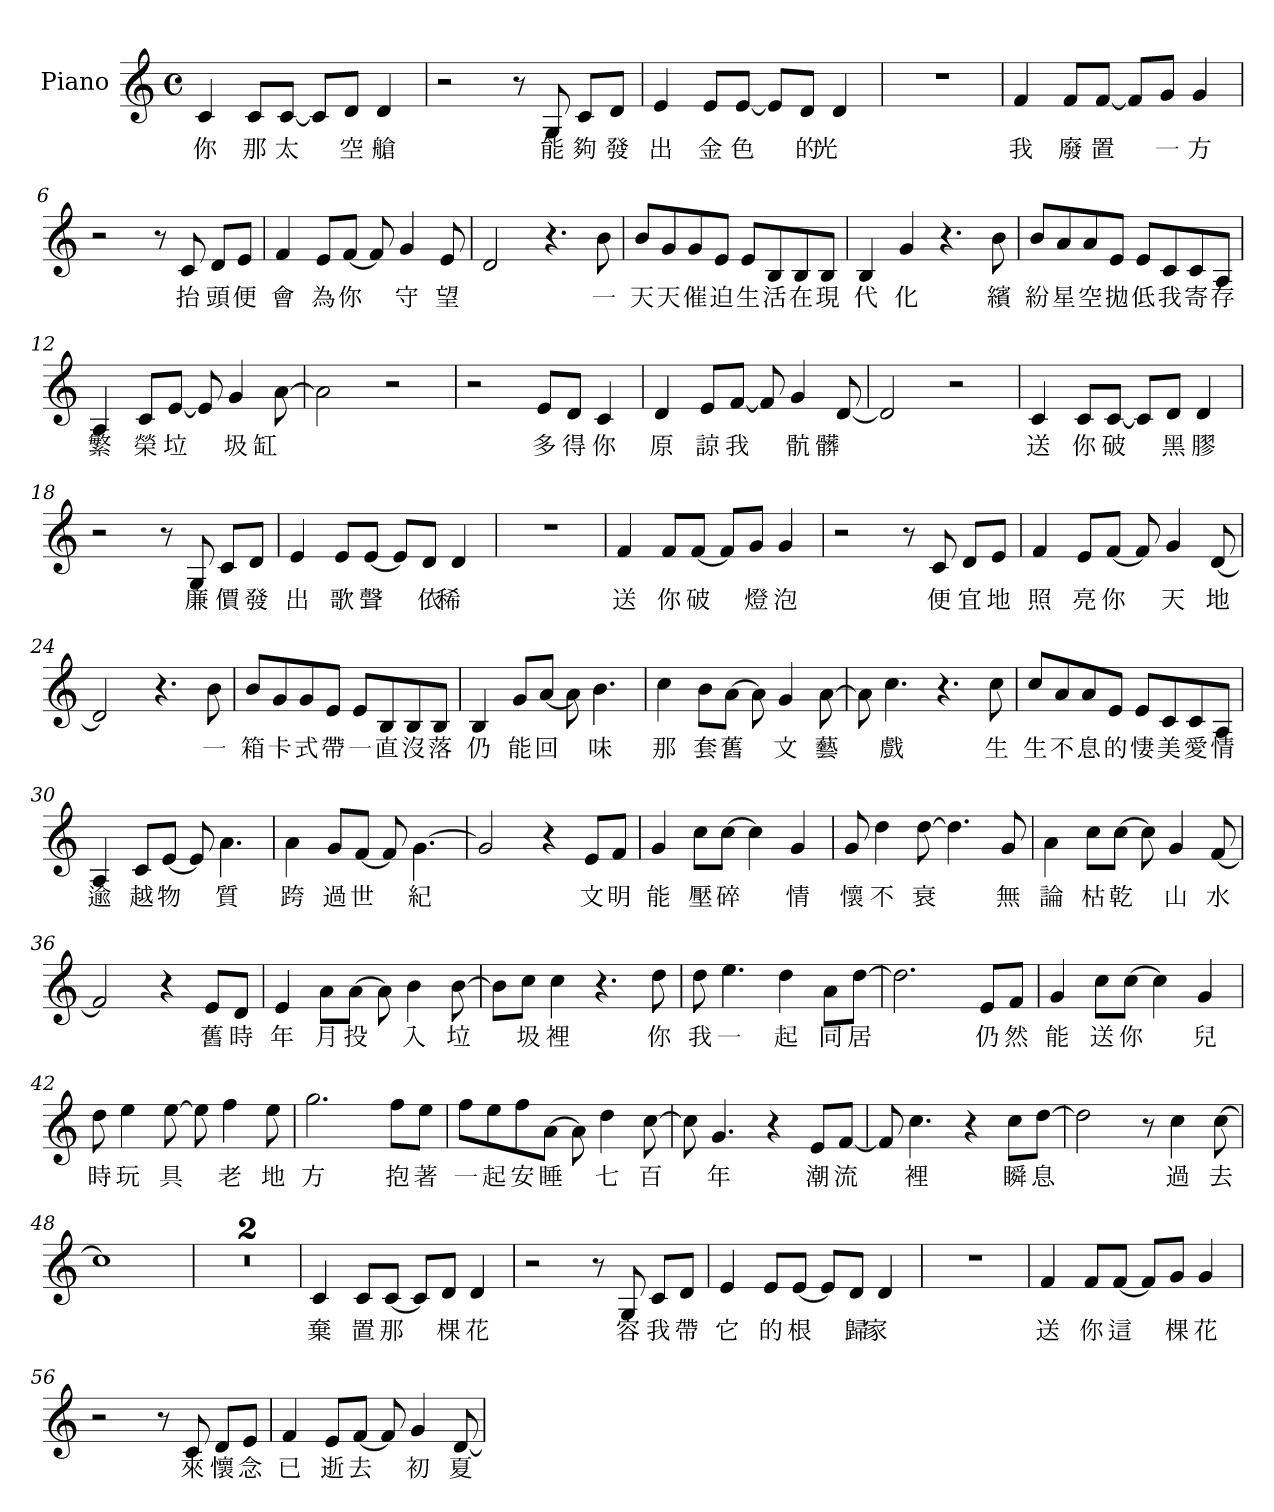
**kern	**text
*part1	*part1
*staff1	*staff1
*I"Piano	*
*I'Pno	*
*clefG2	*
*k[]	*
*M4/4	*
*met(c)	*
*MM137	*
=1	=1
!	!LO:LY:b
4c/	你
!	!LO:LY:b
8c/L	那
!	!LO:LY:b
[8c/J	太
8c/L]	.
!	!LO:LY:b
8d/J	空
!	!LO:LY:b
4d/	艙
=2	=2
2r	.
8r	.
!	!LO:LY:b
8G/	能
!	!LO:LY:b
8c/L	夠
!	!LO:LY:b
8d/J	發
!!LO:LB:g=z
=3	=3
!	!LO:LY:b
4e/	出
!	!LO:LY:b
8e/L	金
!	!LO:LY:b
[8e/J	色
8e/L]	.
!	!LO:LY:b
8d/J	的
!	!LO:LY:b
4d/	光
=4	=4
1r	.
=5	=5
!	!LO:LY:b
4f/	我
!	!LO:LY:b
8f/L	廢
!	!LO:LY:b
[8f/J	置
8f/L]	.
!	!LO:LY:b
8g/J	一
!	!LO:LY:b
4g/	方
=6	=6
2r	.
8r	.
!	!LO:LY:b
8c/	抬
!	!LO:LY:b
8d/L	頭
!	!LO:LY:b
8e/J	便
!!LO:LB:g=z
=7	=7
!	!LO:LY:b
4f/	會
!	!LO:LY:b
8e/L	為
!	!LO:LY:b
[8f/J	你
8f/]	.
!	!LO:LY:b
4g/	守
!	!LO:LY:b
8e/	望
=8	=8
2d/	.
4.r	.
!	!LO:LY:b
8b\	一
=9	=9
!	!LO:LY:b
8b/L	天
!	!LO:LY:b
8g/	天
!	!LO:LY:b
8g/	催
!	!LO:LY:b
8e/J	迫
!	!LO:LY:b
8e/L	生
!	!LO:LY:b
8B/	活
!	!LO:LY:b
8B/	在
!	!LO:LY:b
8B/J	現
=10	=10
!	!LO:LY:b
4B/	代
!	!LO:LY:b
4g/	化
4.r	.
!	!LO:LY:b
8b\	繽
!!LO:PB:g=z
=11	=11
!	!LO:LY:b
8b/L	紛
!	!LO:LY:b
8a/	星
!	!LO:LY:b
8a/	空
!	!LO:LY:b
8e/J	拋
!	!LO:LY:b
8e/L	低
!	!LO:LY:b
8c/	我
!	!LO:LY:b
8c/	寄
!	!LO:LY:b
8A/J	存
=12	=12
!	!LO:LY:b
4A/	繁
!	!LO:LY:b
8c/L	榮
!	!LO:LY:b
[8e/J	垃
8e/]	.
!	!LO:LY:b
4g/	圾
!	!LO:LY:b
[8a\	缸
=13	=13
2a\]	.
2r	.
=14	=14
2r	.
!	!LO:LY:b
8e/L	多
!	!LO:LY:b
8d/J	得
!	!LO:LY:b
4c/	你
!!LO:LB:g=z
=15	=15
!	!LO:LY:b
4d/	原
!	!LO:LY:b
8e/L	諒
!	!LO:LY:b
[8f/J	我
8f/]	.
!	!LO:LY:b
4g/	骯
!	!LO:LY:b
[8d/	髒
=16	=16
2d/]	.
2r	.
=17	=17
!	!LO:LY:b
4c/	送
!	!LO:LY:b
8c/L	你
!	!LO:LY:b
[8c/J	破
8c/L]	.
!	!LO:LY:b
8d/J	黑
!	!LO:LY:b
4d/	膠
=18	=18
2r	.
8r	.
!	!LO:LY:b
8G/	廉
!	!LO:LY:b
8c/L	價
!	!LO:LY:b
8d/J	發
!!LO:LB:g=z
=19	=19
!	!LO:LY:b
4e/	出
!	!LO:LY:b
8e/L	歌
!	!LO:LY:b
[8e/J	聲
8e/L]	.
!	!LO:LY:b
8d/J	依
!	!LO:LY:b
4d/	稀
=20	=20
1r	.
=21	=21
!	!LO:LY:b
4f/	送
!	!LO:LY:b
8f/L	你
!	!LO:LY:b
[8f/J	破
8f/L]	.
!	!LO:LY:b
8g/J	燈
!	!LO:LY:b
4g/	泡
=22	=22
2r	.
8r	.
!	!LO:LY:b
8c/	便
!	!LO:LY:b
8d/L	宜
!	!LO:LY:b
8e/J	地
!!LO:LB:g=z
=23	=23
!	!LO:LY:b
4f/	照
!	!LO:LY:b
8e/L	亮
!	!LO:LY:b
[8f/J	你
8f/]	.
!	!LO:LY:b
4g/	天
!	!LO:LY:b
[8d/	地
=24	=24
2d/]	.
4.r	.
!	!LO:LY:b
8b\	一
=25	=25
!	!LO:LY:b
8b/L	箱
!	!LO:LY:b
8g/	卡
!	!LO:LY:b
8g/	式
!	!LO:LY:b
8e/J	帶
!	!LO:LY:b
8e/L	一
!	!LO:LY:b
8B/	直
!	!LO:LY:b
8B/	沒
!	!LO:LY:b
8B/J	落
=26	=26
!	!LO:LY:b
4B/	仍
!	!LO:LY:b
8g/L	能
!	!LO:LY:b
[8a/J	回
8a\]	.
!	!LO:LY:b
4.b\	味
!!LO:LB:g=z
=27	=27
!	!LO:LY:b
4cc\	那
!	!LO:LY:b
8b\L	套
!	!LO:LY:b
[8a\J	舊
8a\]	.
!	!LO:LY:b
4g/	文
!	!LO:LY:b
[8a\	藝
=28	=28
8a\]	.
!	!LO:LY:b
4.cc\	戲
4.r	.
!	!LO:LY:b
8cc\	生
=29	=29
!	!LO:LY:b
8cc/L	生
!	!LO:LY:b
8a/	不
!	!LO:LY:b
8a/	息
!	!LO:LY:b
8e/J	的
!	!LO:LY:b
8e/L	悽
!	!LO:LY:b
8c/	美
!	!LO:LY:b
8c/	愛
!	!LO:LY:b
8A/J	情
=30	=30
!	!LO:LY:b
4A/	逾
!	!LO:LY:b
8c/L	越
!	!LO:LY:b
[8e/J	物
8e/]	.
!	!LO:LY:b
4.a\	質
!!LO:LB:g=z
=31	=31
!	!LO:LY:b
4a\	跨
!	!LO:LY:b
8g/L	過
!	!LO:LY:b
[8f/J	世
8f/]	.
!	!LO:LY:b
[4.g\	紀
=32	=32
2g/]	.
4r	.
!	!LO:LY:b
8e/L	文
!	!LO:LY:b
8f/J	明
=33	=33
!	!LO:LY:b
4g/	能
!	!LO:LY:b
8cc\L	壓
!	!LO:LY:b
[8cc\J	碎
4cc\]	.
!	!LO:LY:b
4g/	情
=34	=34
!	!LO:LY:b
8g/	懷
!	!LO:LY:b
4dd\	不
!	!LO:LY:b
[8dd\	衰
4.dd\]	.
!	!LO:LY:b
8g/	無
!!LO:PB:g=z
=35	=35
!	!LO:LY:b
4a\	論
!	!LO:LY:b
8cc\L	枯
!	!LO:LY:b
[8cc\J	乾
8cc\]	.
!	!LO:LY:b
4g/	山
!	!LO:LY:b
[8f/	水
=36	=36
2f/]	.
4r	.
!	!LO:LY:b
8e/L	舊
!	!LO:LY:b
8d/J	時
=37	=37
!	!LO:LY:b
4e/	年
!	!LO:LY:b
8a\L	月
!	!LO:LY:b
[8a\J	投
8a\]	.
!	!LO:LY:b
4b\	入
!	!LO:LY:b
[8b\	垃
=38	=38
8b\L]	.
!	!LO:LY:b
8cc\J	圾
!	!LO:LY:b
4cc\	裡
4.r	.
!	!LO:LY:b
8dd\	你
!!LO:LB:g=z
=39	=39
!	!LO:LY:b
8dd\	我
!	!LO:LY:b
4.ee\	一
!	!LO:LY:b
4dd\	起
!	!LO:LY:b
8a\L	同
!	!LO:LY:b
[8dd\J	居
=40	=40
2.dd\]	.
!	!LO:LY:b
8e/L	仍
!	!LO:LY:b
8f/J	然
=41	=41
!	!LO:LY:b
4g/	能
!	!LO:LY:b
8cc\L	送
!	!LO:LY:b
[8cc\J	你
4cc\]	.
!	!LO:LY:b
4g/	兒
=42	=42
!	!LO:LY:b
8dd\	時
!	!LO:LY:b
4ee\	玩
!	!LO:LY:b
[8ee\	具
8ee\]	.
!	!LO:LY:b
4ff\	老
!	!LO:LY:b
8ee\	地
!!LO:LB:g=z
=43	=43
!	!LO:LY:b
2.gg\	方
!	!LO:LY:b
8ff\L	抱
!	!LO:LY:b
8ee\J	著
=44	=44
!	!LO:LY:b
8ff\L	一
!	!LO:LY:b
8ee\	起
!	!LO:LY:b
8ff\	安
!	!LO:LY:b
[8a\J	睡
8a\]	.
!	!LO:LY:b
4dd\	七
!	!LO:LY:b
[8cc\	百
=45	=45
8cc\]	.
!	!LO:LY:b
4.g/	年
4r	.
!	!LO:LY:b
8e/L	潮
!	!LO:LY:b
[8f/J	流
=46	=46
8f/]	.
!	!LO:LY:b
4.cc\	裡
4r	.
!	!LO:LY:b
8cc\L	瞬
!	!LO:LY:b
[8dd\J	息
!!LO:LB:g=z
=47	=47
2dd\]	.
8r	.
!	!LO:LY:b
4cc\	過
!	!LO:LY:b
[8cc\	去
=48	=48
1cc]	.
=49	=49
1r	.
=50	=50
1r	.
!!LO:LB:g=z
=51	=51
!	!LO:LY:b
4c/	棄
!	!LO:LY:b
8c/L	置
!	!LO:LY:b
[8c/J	那
8c/L]	.
!	!LO:LY:b
8d/J	棵
!	!LO:LY:b
4d/	花
=52	=52
2r	.
8r	.
!	!LO:LY:b
8G/	容
!	!LO:LY:b
8c/L	我
!	!LO:LY:b
8d/J	帶
=53	=53
!	!LO:LY:b
4e/	它
!	!LO:LY:b
8e/L	的
!	!LO:LY:b
[8e/J	根
8e/L]	.
!	!LO:LY:b
8d/J	歸
!	!LO:LY:b
4d/	家
=54	=54
1r	.
!!LO:LB:g=z
=55	=55
!	!LO:LY:b
4f/	送
!	!LO:LY:b
8f/L	你
!	!LO:LY:b
[8f/J	這
8f/L]	.
!	!LO:LY:b
8g/J	棵
!	!LO:LY:b
4g/	花
=56	=56
2r	.
8r	.
!	!LO:LY:b
8c/	來
!	!LO:LY:b
8d/L	懷
!	!LO:LY:b
8e/J	念
=57	=57
!	!LO:LY:b
4f/	已
!	!LO:LY:b
8e/L	逝
!	!LO:LY:b
[8f/J	去
8f/]	.
!	!LO:LY:b
4g/	初
!	!LO:LY:b
[8d/	夏
=	=
*-	*-
